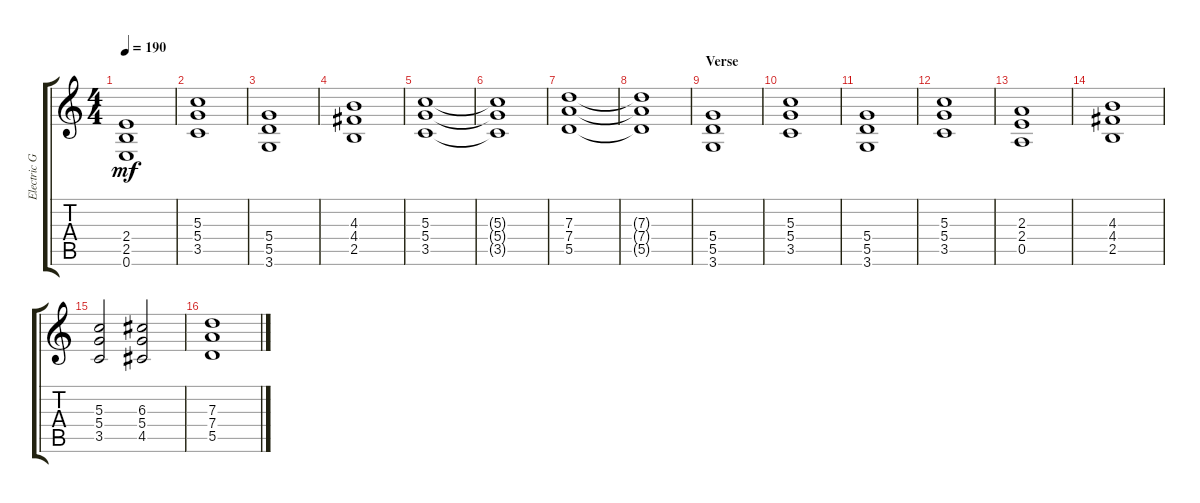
\track ("Electric Guitar" "Electric G") {instrument distortionguitar}
\staff {score tabs}
\tuning (E4 B3 G3 D3 A2 E2) {hide}
\ts (4 4)
\tempo 190
\clef g2
\ks c
(2.4 2.5 0.6).1{dy mf} |
(5.3 5.4 3.5).1 |
(5.4 5.5 3.6).1 |
(4.3 4.4 2.5).1 |
(5.3 5.4 3.5).1 |
(5.3{t} 5.4{t} 3.5{t}).1 |
(7.3 7.4 5.5).1 |
(7.3{t} 7.4{t} 5.5{t}).1 |
\section ("" "Verse")
(5.4 5.5 3.6).1 |
(5.3 5.4 3.5).1 |
(5.4 5.5 3.6).1 |
(5.3 5.4 3.5).1 |
(2.3 2.4 0.5).1 |
(4.3 4.4 2.5).1 |
(5.3 5.4 3.5).2 (6.3 5.4 4.5).2 |
(7.3 7.4 5.5).1
